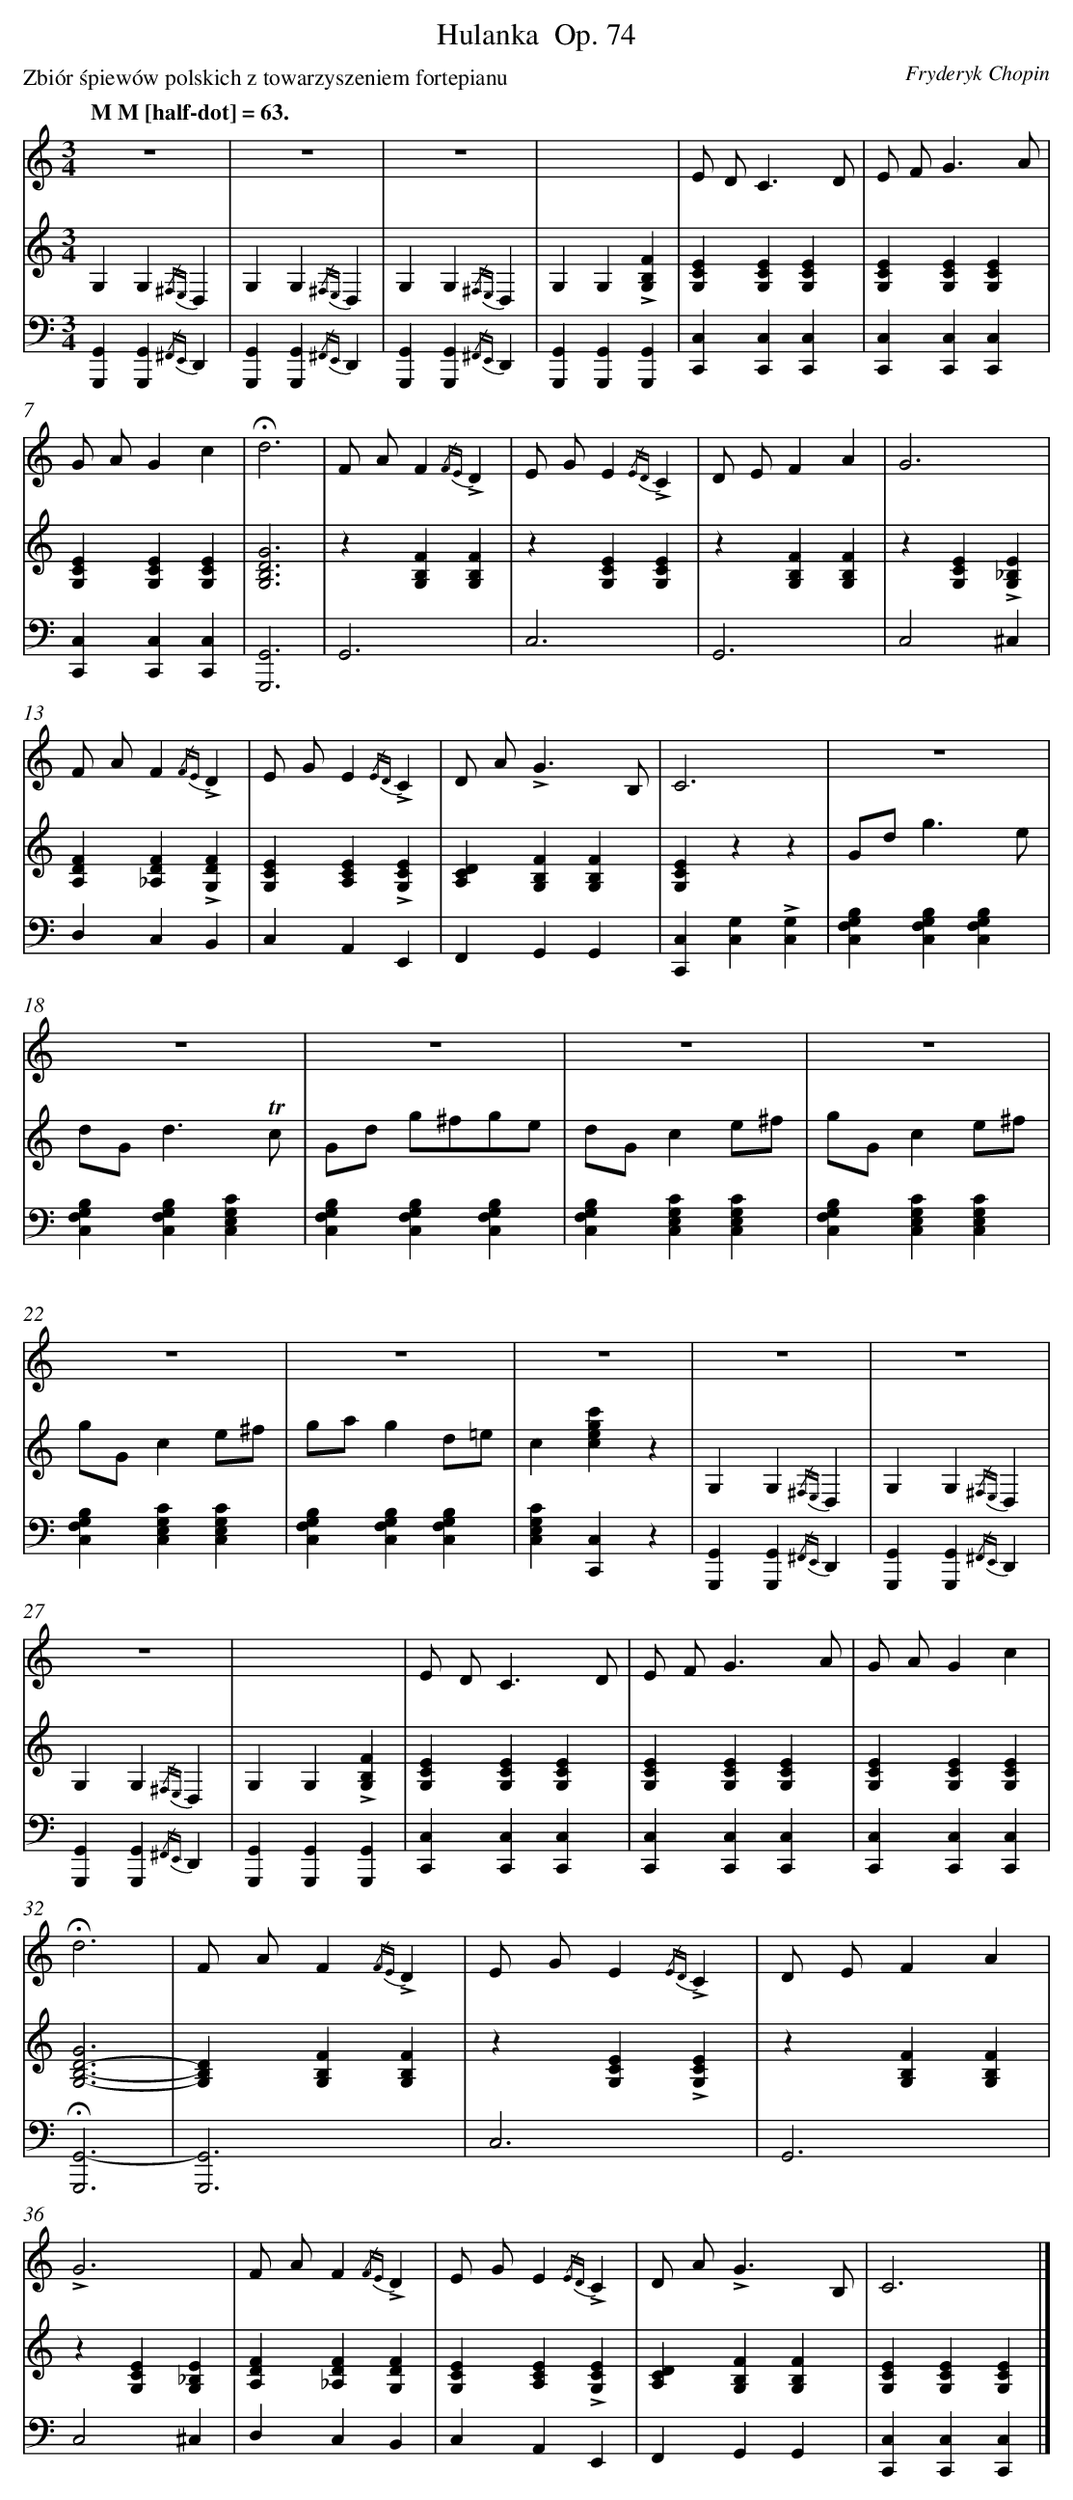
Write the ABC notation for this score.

X:1
T: Hulanka	 Op. 74
C: Fryderyk Chopin
L: 1/4
M: 3/4
P: Zbiór śpiewów polskich z towarzyszeniem fortepianu
Q: "M M [half-dot] = 63."
V: 1 clef=treble
V: 2 clef=treble
V: 3 clef=bass
K: C
[V:1] z3 |
[V:2] G,G,{/^F,E,}D, |
[V:3] [G,,G,,,][G,,G,,,]{/^F,,E,,}D,, |
[V:1] z3 |
[V:2] G,G,{/^F,E,}D, |
[V:3] [G,,G,,,][G,,G,,,]{/^F,,E,,}D,, |
[V:1] z3 |
[V:2] G,G,{/^F,E,}D, |
[V:3] [G,,G,,,][G,,G,,,]{/^F,,E,,}D,, |
[V:1] x3 |
[V:2] G,G,!accent![FB,G,] |
[V:3] [G,,G,,,][G,,G,,,][G,,G,,,] |
[V:1] E/ D<CD/ |
[V:2] [ECG,][ECG,][ECG,] |
[V:3] [C,C,,][C,C,,][C,C,,] |
[V:1] E/ F<GA/ |
[V:2] [ECG,][ECG,][ECG,] |
[V:3] [C,,C,][C,,C,][C,,C,] |
[V:1] G/ A/Gc |
[V:2] [ECG,][ECG,][ECG,] |
[V:3] [C,,C,][C,,C,][C,,C,] |
[V:1] !fermata!d3 |
[V:2] [G3D3B,3G,3] |
[V:3] [G,,3G,,,3] |
[V:1] F/ A/F{/FE}!accent!D |
[V:2] z[FB,G,][FB,G,] |
[V:3] G,,3 |
[V:1] E/ G/E{/ED}!accent!C |
[V:2] z[ECG,][ECG,] |
[V:3] C,3 |
[V:1] D/ E/FA |
[V:2] z[FB,G,][FB,G,] |
[V:3] G,,3 |
[V:1] G3 |
[V:2] z[ECG,]!accent![E_B,G,] |
[V:3] C,2^C, |
[V:1] F/ A/F{/FE}!accent!D |
[V:2] [FDA,][FD_A,]!accent![FDG,] |
[V:3] D,C,B,, |
[V:1] E/ G/E{/ED}!accent!C |
[V:2] [ECG,][ECA,]!accent![ECG,] |
[V:3] C,A,,E,, |
[V:1] D/ A<!accent!GB,/ |
[V:2] [DCA,][FB,G,][FB,G,] |
[V:3] F,,G,,G,, |
[V:1] C3 |
[V:2] [ECG,]zz |
[V:3] [C,C,,][G,C,]!accent![G,C,] |
[V:1] z3 |
[V:2] G/d<ge/ |
[V:3] [B,G,F,C,][B,G,F,C,][B,G,F,C,] |
[V:1] z3 |
[V:2] d/G<d!trill!c/ |
[V:3] [B,G,F,C,][B,G,F,C,][CG,E,C,] |
[V:1] z3 |
[V:2] G/d/ g/^f/g/e/ |
[V:3] [B,G,F,C,][B,G,F,C,][B,G,F,C,] |
[V:1] z3 |
[V:2] d/G/ce/^f/ |
[V:3] [B,G,F,C,][CG,E,C,][CG,E,C,] |
[V:1] z3 |
[V:2] g/G/ce/^f/ |
[V:3] [B,G,F,C,][CG,E,C,][CG,E,C,] |
[V:1] z3 |
[V:2] g/G/ce/^f/ |
[V:3] [B,G,F,C,][CG,E,C,][CG,E,C,] |
[V:1] z3 |
[V:2] g/a/gd/=e/ |
[V:3] [B,G,F,C,][B,G,F,C,][B,G,F,C,] |
[V:1] z3 |
[V:2] c[cgec']z |
[V:3] [CG,E,C,][C,C,,]z |
[V:1] z3 |
[V:2] G,G,{/^F,E,}D, |
[V:3] [G,,G,,,][G,,G,,,]{/^F,,E,,}D,, |
[V:1] z3 |
[V:2] G,G,{/^F,E,}D, |
[V:3] [G,,G,,,][G,,G,,,]{/^F,,E,,}D,, |
[V:1] z3 |
[V:2] G,G,{/^F,E,}D, |
[V:3] [G,,G,,,][G,,G,,,]{/^F,,E,,}D,, |
[V:1] x3 |
[V:2] G,G,!accent![FB,G,] |
[V:3] [G,,G,,,][G,,G,,,][G,,G,,,] |
[V:1] E/ D<CD/ |
[V:2] [ECG,][ECG,][ECG,] |
[V:3] [C,C,,][C,C,,][C,C,,] |
[V:1] E/ F<GA/ |
[V:2] [ECG,][ECG,][ECG,] |
[V:3] [C,,C,][C,,C,][C,,C,] |
[V:1] G/ A/Gc |
[V:2] [ECG,][ECG,][ECG,] |
[V:3] [C,,C,][C,,C,][C,,C,] |
[V:1] !fermata!d3 |
[V:2] [G3D3-B,3-G,3-] |
[V:3] !fermata![G,,3-G,,,3] |
[V:1] F/ A/F{/FE}!accent!D |
[V:2] [DB,G,][FB,G,][FB,G,] |
[V:3] [G,,3G,,,3] |
[V:1] E/ G/E{/ED}!accent!C |
[V:2] z[ECG,]!accent![ECG,] |
[V:3] C,3 |
[V:1] D/ E/FA |
[V:2] z[FB,G,][FB,G,] |
[V:3] G,,3 |
[V:1] !accent!G3 |
[V:2] z[ECG,][E_B,G,] |
[V:3] C,2^C, |
[V:1] F/ A/F{/FE}!accent!D |
[V:2] [FDA,][FD_A,][FDG,] |
[V:3] D,C,B,, |
[V:1] E/ G/E{/ED}!accent!C |
[V:2] [ECG,][ECA,]!accent![ECG,] |
[V:3] C,A,,E,, |
[V:1] D/ A<!accent!GB,/ |
[V:2] [DCA,][FB,G,][FB,G,] |
[V:3] F,,G,,G,, |
[V:1] C3 |]
[V:2] [ECG,][ECG,][ECG,] |]
[V:3] [C,C,,][C,C,,][C,C,,] |]
